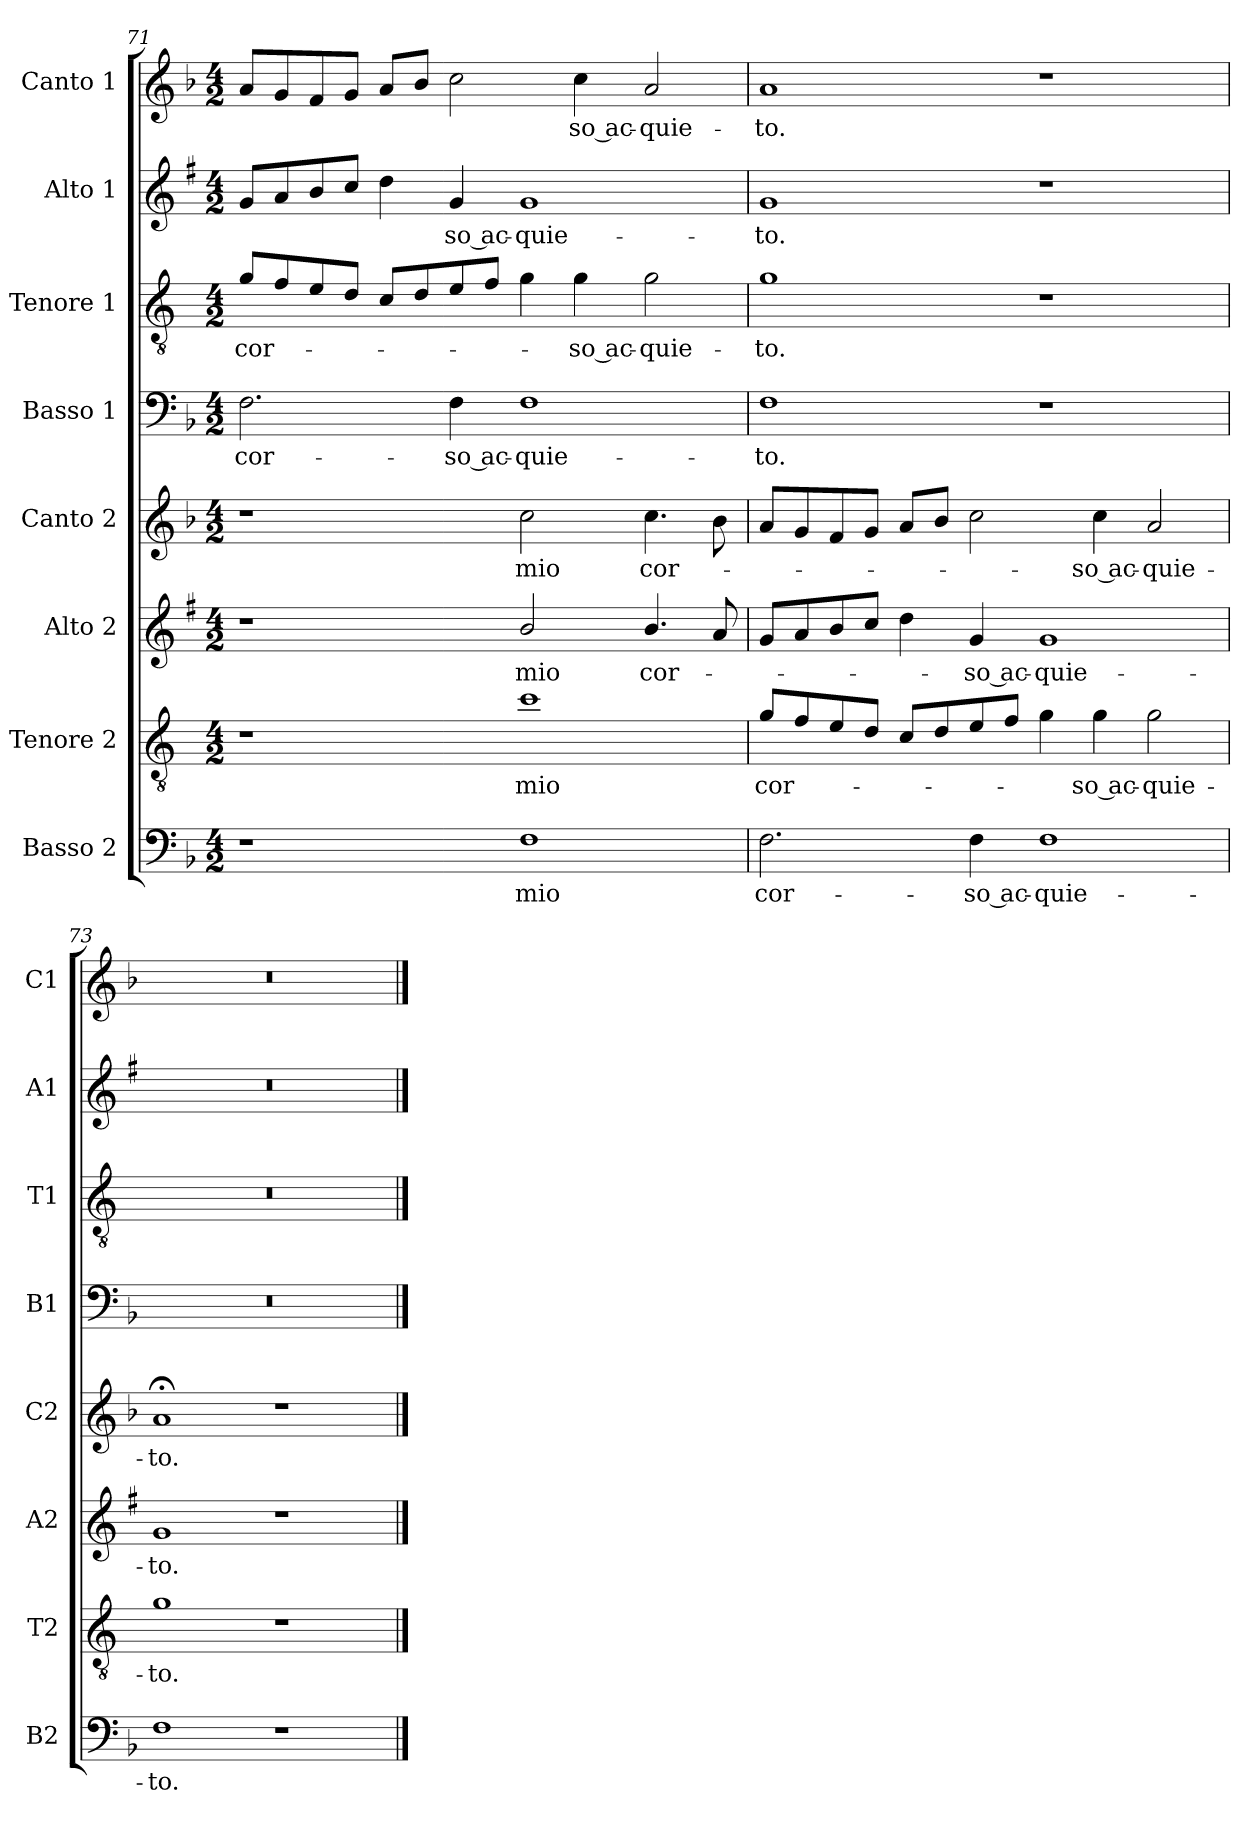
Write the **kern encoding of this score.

**kern	**text	**kern	**text	**kern	**text	**kern	**text	**kern	**text	**kern	**text	**kern	**text	**kern	**text
*part8	*part8	*part7	*part7	*part6	*part6	*part5	*part5	*part4	*part4	*part3	*part3	*part2	*part2	*part1	*part1
*staff8	*staff8	*staff7	*staff7	*staff6	*staff6	*staff5	*staff5	*staff4	*staff4	*staff3	*staff3	*staff2	*staff2	*staff1	*staff1
*I"Basso 2	*	*I"Tenore 2	*	*I"Alto 2	*	*I"Canto 2	*	*I"Basso 1	*	*I"Tenore 1	*	*I"Alto 1	*	*I"Canto 1	*
*I'B2	*	*I'T2	*	*I'A2	*	*I'C2	*	*I'B1	*	*I'T1	*	*I'A1	*	*I'C1	*
!!LO:PB:g=z
*clefF4	*	*clefGv2	*	*clefG2	*	*clefG2	*	*clefF4	*	*clefGv2	*	*clefG2	*	*clefG2	*
*	*	*ITrd4c7	*	*ITrd1c2	*	*	*	*	*	*ITrd4c7	*	*ITrd1c2	*	*	*
*k[b-]	*	*k[b-]	*	*k[b-]	*	*k[b-]	*	*k[b-]	*	*k[b-]	*	*k[b-]	*	*k[b-]	*
*F:	*	*F:	*	*F:	*	*F:	*	*F:	*	*F:	*	*F:	*	*F:	*
*M4/2	*	*M4/2	*	*M4/2	*	*M4/2	*	*M4/2	*	*M4/2	*	*M4/2	*	*M4/2	*
=71	=71	=71	=71	=71	=71	=71	=71	=71	=71	=71	=71	=71	=71	=71	=71
!	!	!	!	!	!	!	!	!	!LO:LY:b	!	!LO:LY:b	!	!	!	!
1r	.	1r	.	1r	.	1r	.	2.F\	cor-	8c/L	cor-	8f/L	.	8a/L	.
.	.	.	.	.	.	.	.	.	.	8B-/	.	8g/	.	8g/	.
.	.	.	.	.	.	.	.	.	.	8A/	.	8a/	.	8f/	.
.	.	.	.	.	.	.	.	.	.	8G/J	.	8b-/J	.	8g/J	.
.	.	.	.	.	.	.	.	.	.	8F/L	.	4cc\	.	8a/L	.
.	.	.	.	.	.	.	.	.	.	8G/	.	.	.	8b-/J	.
!	!	!	!	!	!	!	!	!	!LO:LY:b	!	!	!	!LO:LY:b	!	!
.	.	.	.	.	.	.	.	4F\	-so ac-	8A/	.	4f/	-so ac-	2cc\	.
.	.	.	.	.	.	.	.	.	.	8B-/J	.	.	.	.	.
!	!LO:LY:b	!	!LO:LY:b	!	!LO:LY:b	!	!LO:LY:b	!	!LO:LY:b	!	!	!	!LO:LY:b	!	!
1F	mio	1f	mio	2a/	mio	2cc\	mio	1F	-quie-	4c\	.	1f	-quie-	.	.
!	!	!	!	!	!	!	!	!	!	!	!LO:LY:b	!	!	!	!LO:LY:b
.	.	.	.	.	.	.	.	.	.	4c\	-so ac-	.	.	4cc\	-so ac-
!	!	!	!	!	!LO:LY:b	!	!LO:LY:b	!	!	!	!LO:LY:b	!	!	!	!LO:LY:b
.	.	.	.	4.a/	cor-	4.cc\	cor-	.	.	2c\	-quie-	.	.	2a/	-quie-
.	.	.	.	8g/	.	8b-\	.	.	.	.	.	.	.	.	.
=72	=72	=72	=72	=72	=72	=72	=72	=72	=72	=72	=72	=72	=72	=72	=72
!	!LO:LY:b	!	!LO:LY:b	!	!	!	!	!	!LO:LY:b	!	!LO:LY:b	!	!LO:LY:b	!	!LO:LY:b
2.F\	cor-	8c/L	cor-	8f/L	.	8a/L	.	1F	-to.	1c	-to.	1f	-to.	1a	-to.
.	.	8B-/	.	8g/	.	8g/	.	.	.	.	.	.	.	.	.
.	.	8A/	.	8a/	.	8f/	.	.	.	.	.	.	.	.	.
.	.	8G/J	.	8b-/J	.	8g/J	.	.	.	.	.	.	.	.	.
.	.	8F/L	.	4cc\	.	8a/L	.	.	.	.	.	.	.	.	.
.	.	8G/	.	.	.	8b-/J	.	.	.	.	.	.	.	.	.
!	!LO:LY:b	!	!	!	!LO:LY:b	!	!	!	!	!	!	!	!	!	!
4F\	-so ac-	8A/	.	4f/	-so ac-	2cc\	.	.	.	.	.	.	.	.	.
.	.	8B-/J	.	.	.	.	.	.	.	.	.	.	.	.	.
!	!LO:LY:b	!	!	!	!LO:LY:b	!	!	!	!	!	!	!	!	!	!
1F	-quie-	4c\	.	1f	-quie-	.	.	1r	.	1r	.	1r	.	1r	.
!	!	!	!LO:LY:b	!	!	!	!LO:LY:b	!	!	!	!	!	!	!	!
.	.	4c\	-so ac-	.	.	4cc\	-so ac-	.	.	.	.	.	.	.	.
!	!	!	!LO:LY:b	!	!	!	!LO:LY:b	!	!	!	!	!	!	!	!
.	.	2c\	-quie-	.	.	2a/	-quie-	.	.	.	.	.	.	.	.
=73	=73	=73	=73	=73	=73	=73	=73	=73	=73	=73	=73	=73	=73	=73	=73
!	!LO:LY:b	!	!LO:LY:b	!	!LO:LY:b	!	!LO:LY:b	!	!	!	!	!	!	!	!
1F	-to.	1c	-to.	1f	-to.	1a;<	-to.	0r	.	0r	.	0r	.	0r	.
1r	.	1r	.	1r	.	1r	.	.	.	.	.	.	.	.	.
==	==	==	==	==	==	==	==	==	==	==	==	==	==	==	==
*-	*-	*-	*-	*-	*-	*-	*-	*-	*-	*-	*-	*-	*-	*-	*-
